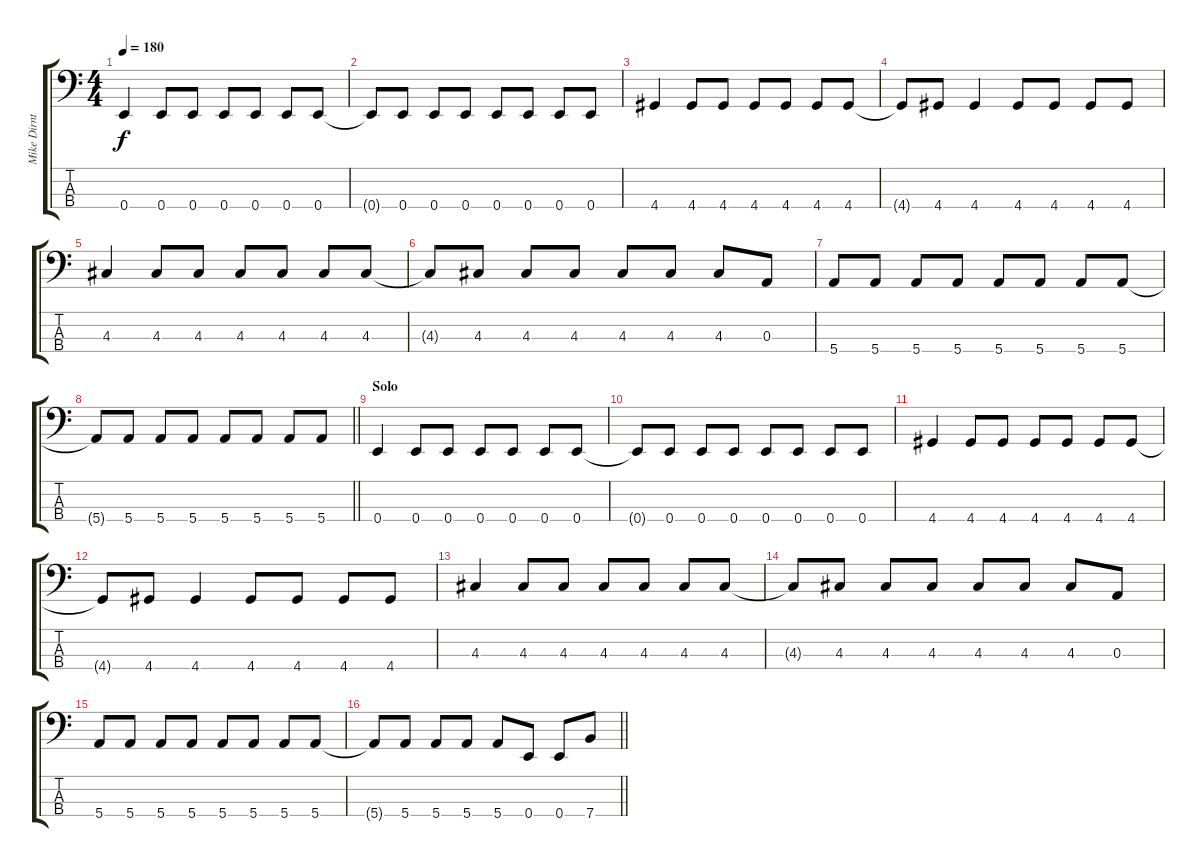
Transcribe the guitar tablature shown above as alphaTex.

\track ("Mike Dirnt (Bass)" "Mike Dirnt") {instrument electricbasspick}
\staff {score tabs}
\tuning (G2 D2 A1 E1) {hide}
\ts (4 4)
\tempo 180
\clef f4
\ks c
0.4.4{dy f} 0.4.8 0.4.8 0.4.8 0.4.8 0.4.8 0.4.8 |
0.4{t}.8 0.4.8 0.4.8 0.4.8 0.4.8 0.4.8 0.4.8 0.4.8 |
4.4.4 4.4.8 4.4.8 4.4.8 4.4.8 4.4.8 4.4.8 |
4.4{t}.8 4.4.8 4.4.4 4.4.8 4.4.8 4.4.8 4.4.8 |
4.3.4 4.3.8 4.3.8 4.3.8 4.3.8 4.3.8 4.3.8 |
4.3{t}.8 4.3.8 4.3.8 4.3.8 4.3.8 4.3.8 4.3.8 0.3.8 |
5.4.8 5.4.8 5.4.8 5.4.8 5.4.8 5.4.8 5.4.8 5.4.8 |
\barLineRight lightlight
5.4{t}.8 5.4.8 5.4.8 5.4.8 5.4.8 5.4.8 5.4.8 5.4.8 |
\section ("" "Solo")
0.4.4 0.4.8 0.4.8 0.4.8 0.4.8 0.4.8 0.4.8 |
0.4{t}.8 0.4.8 0.4.8 0.4.8 0.4.8 0.4.8 0.4.8 0.4.8 |
4.4.4 4.4.8 4.4.8 4.4.8 4.4.8 4.4.8 4.4.8 |
4.4{t}.8 4.4.8 4.4.4 4.4.8 4.4.8 4.4.8 4.4.8 |
4.3.4 4.3.8 4.3.8 4.3.8 4.3.8 4.3.8 4.3.8 |
4.3{t}.8 4.3.8 4.3.8 4.3.8 4.3.8 4.3.8 4.3.8 0.3.8 |
5.4.8 5.4.8 5.4.8 5.4.8 5.4.8 5.4.8 5.4.8 5.4.8 |
\barLineRight lightlight
5.4{t}.8 5.4.8 5.4.8 5.4.8 5.4.8 0.4.8 0.4.8 7.4.8
